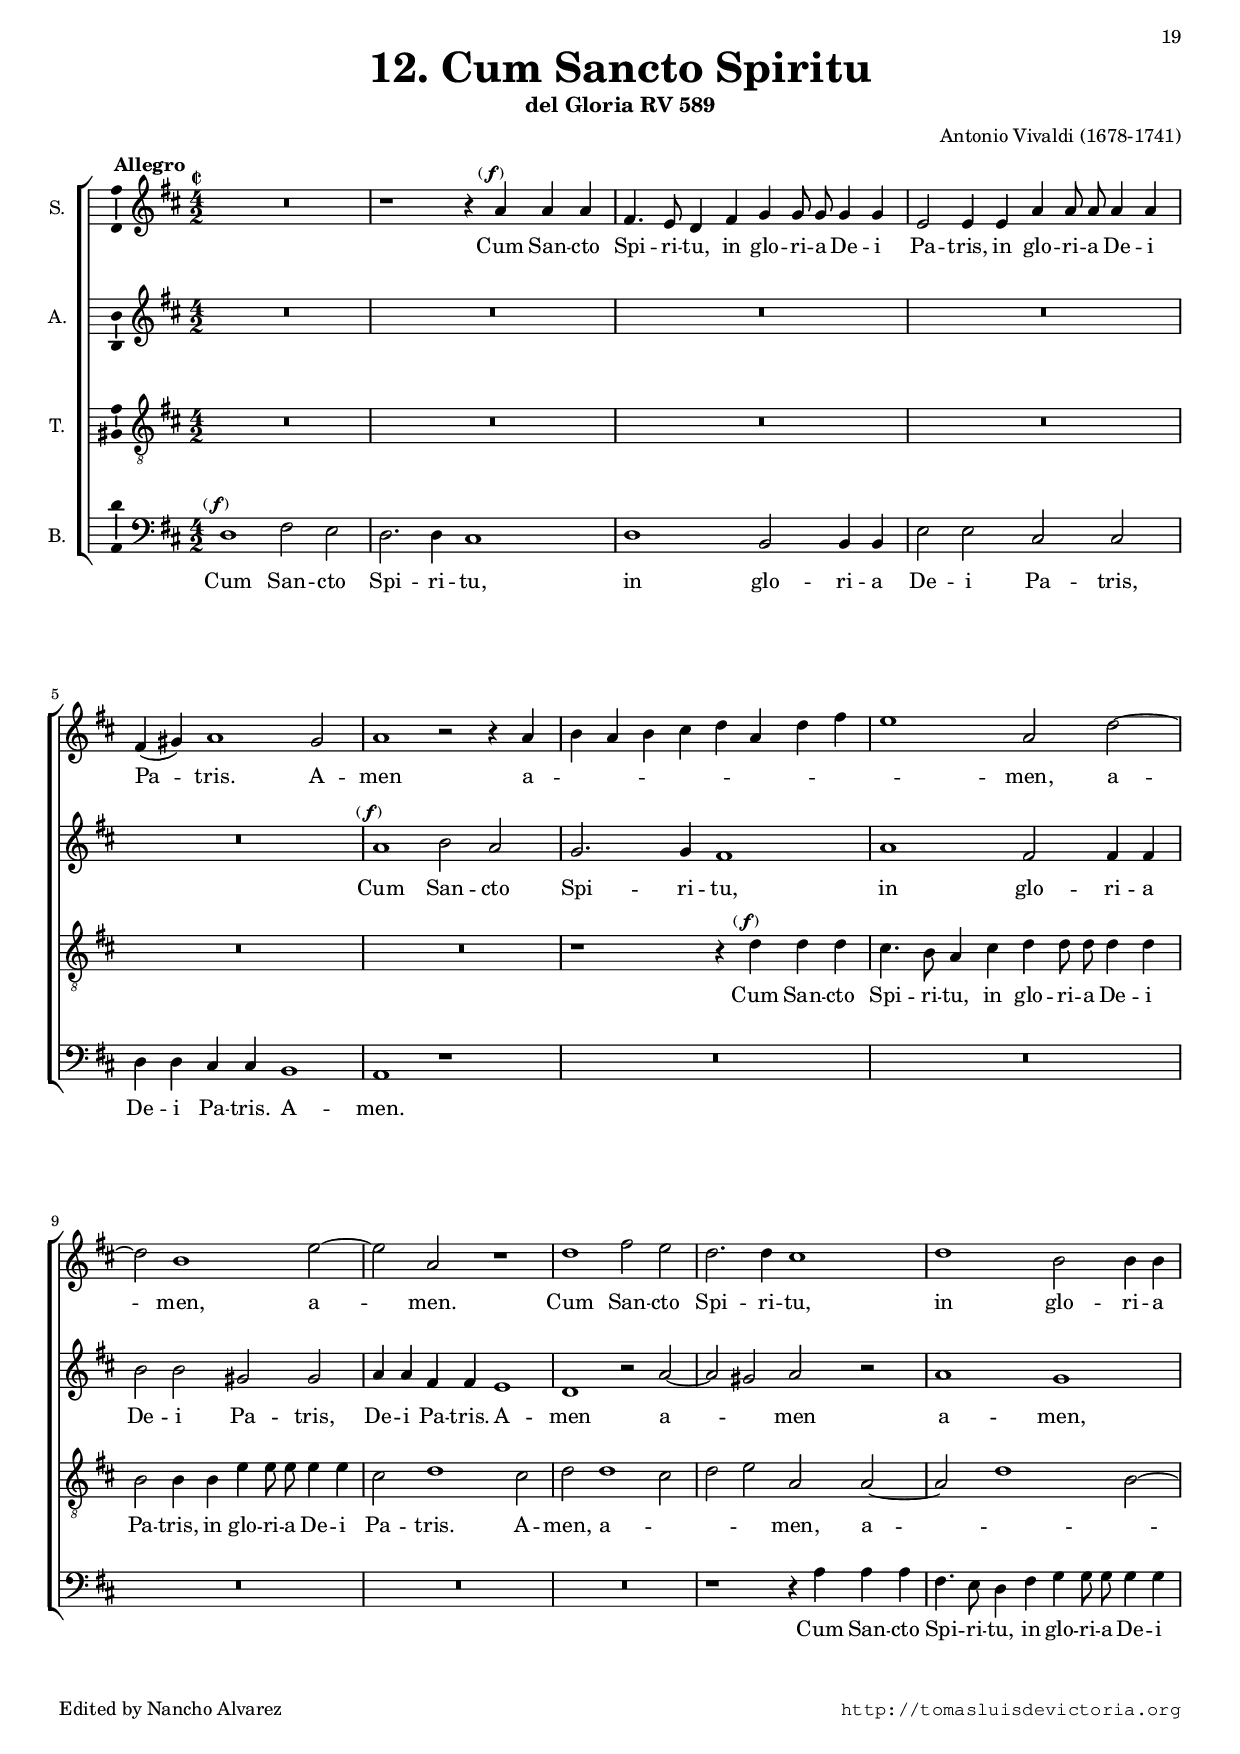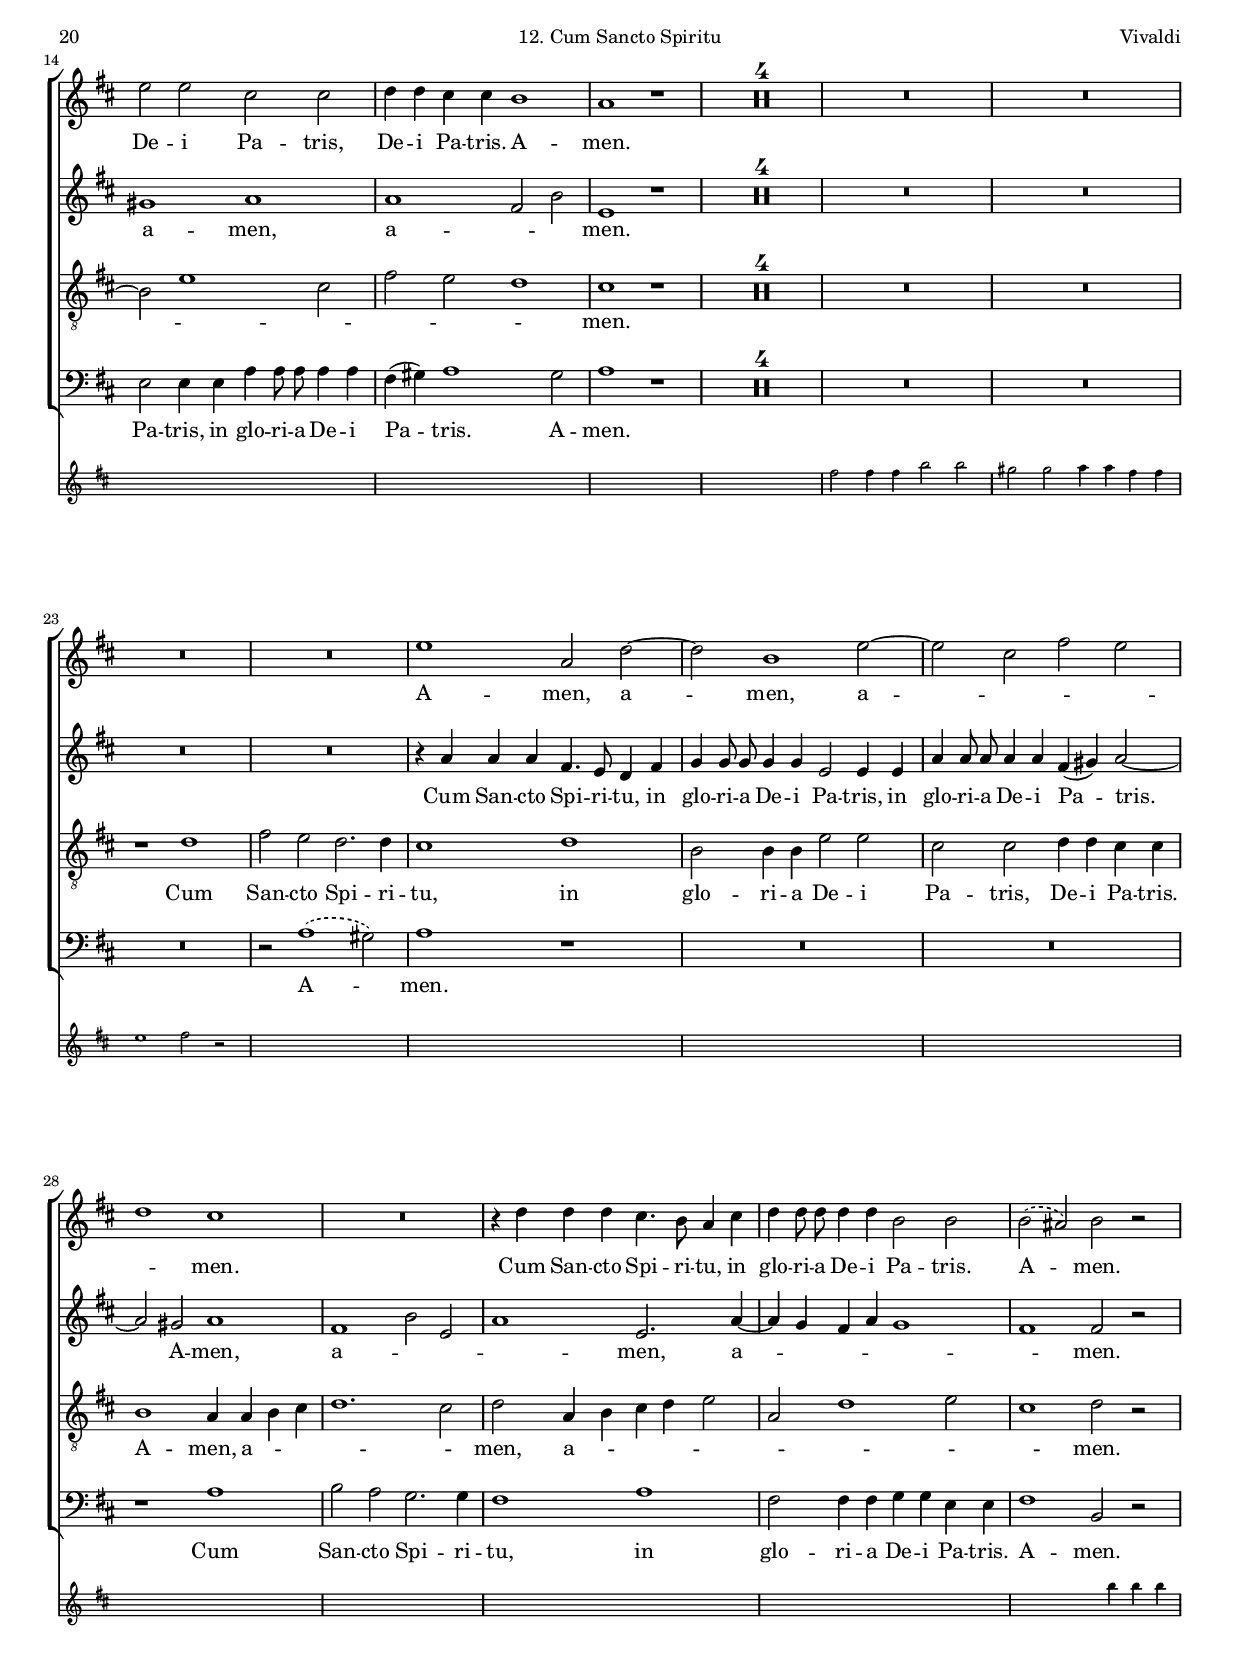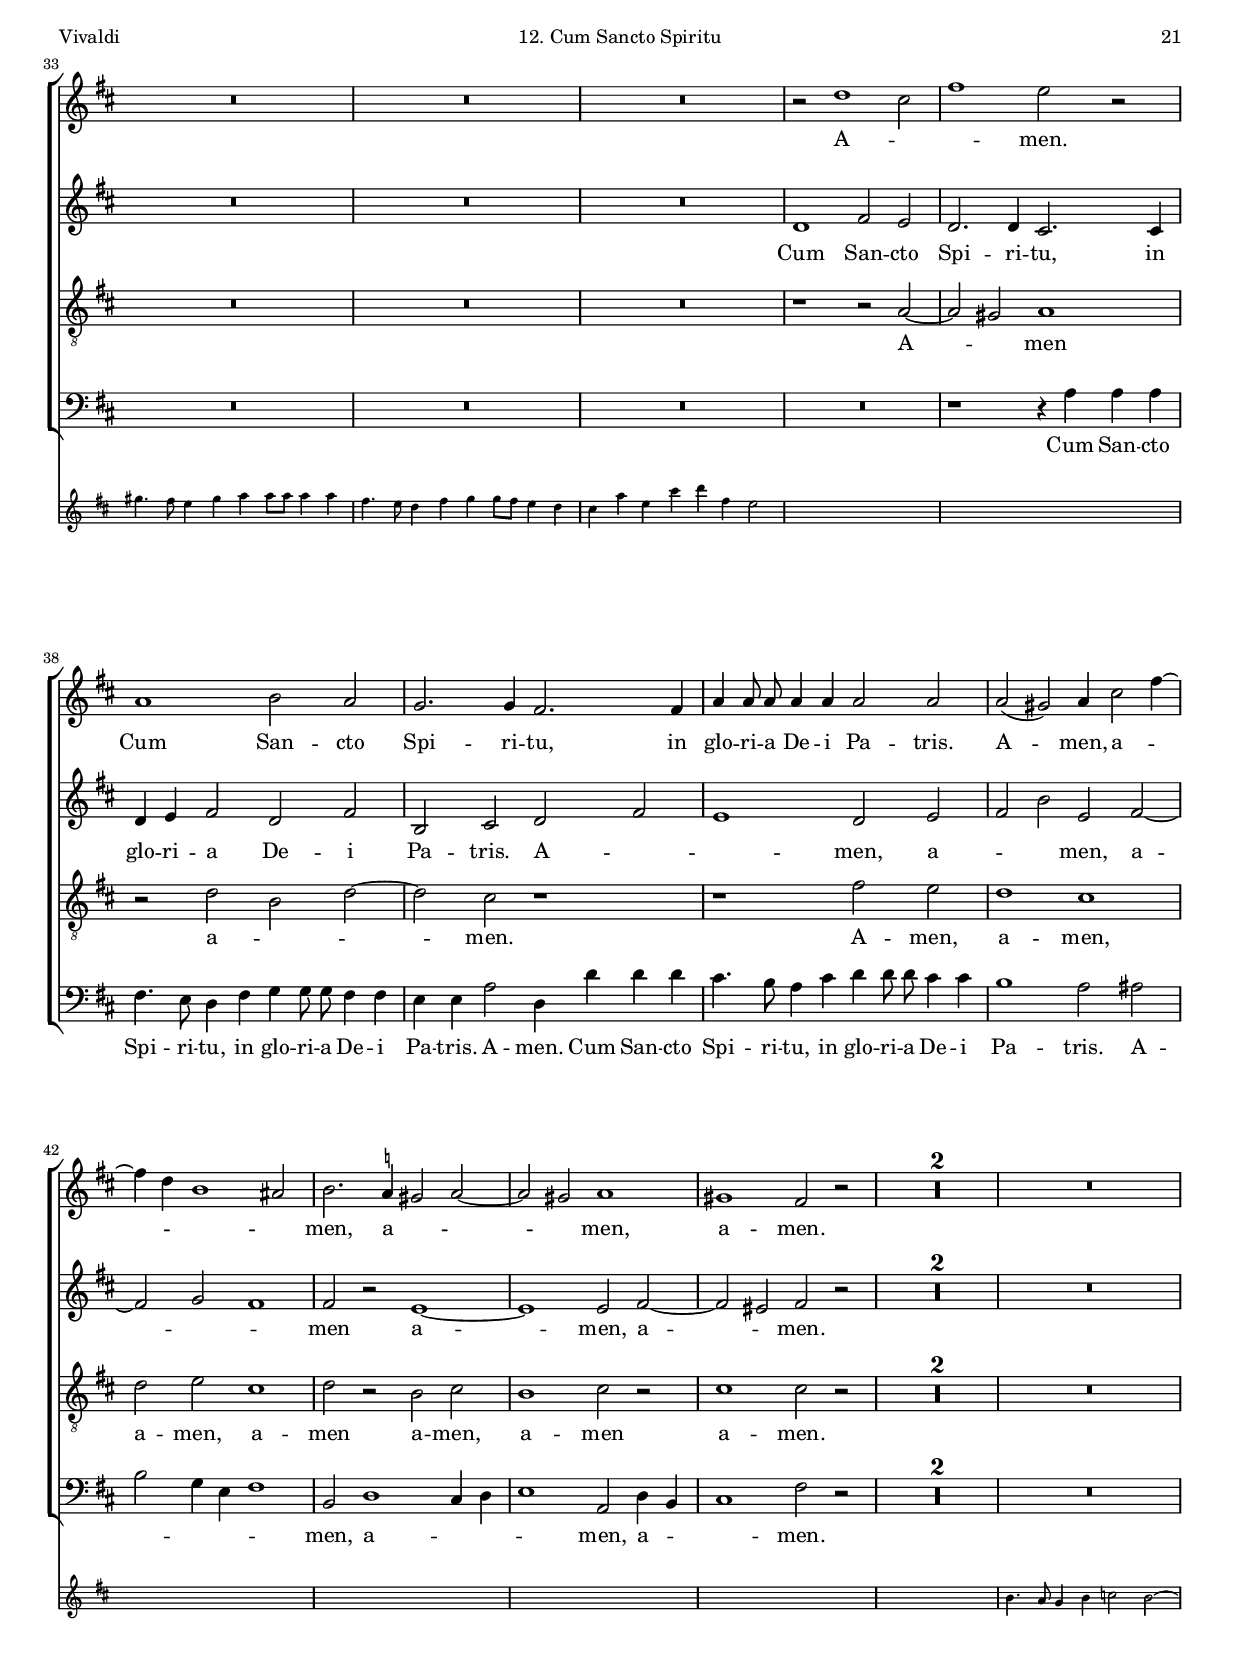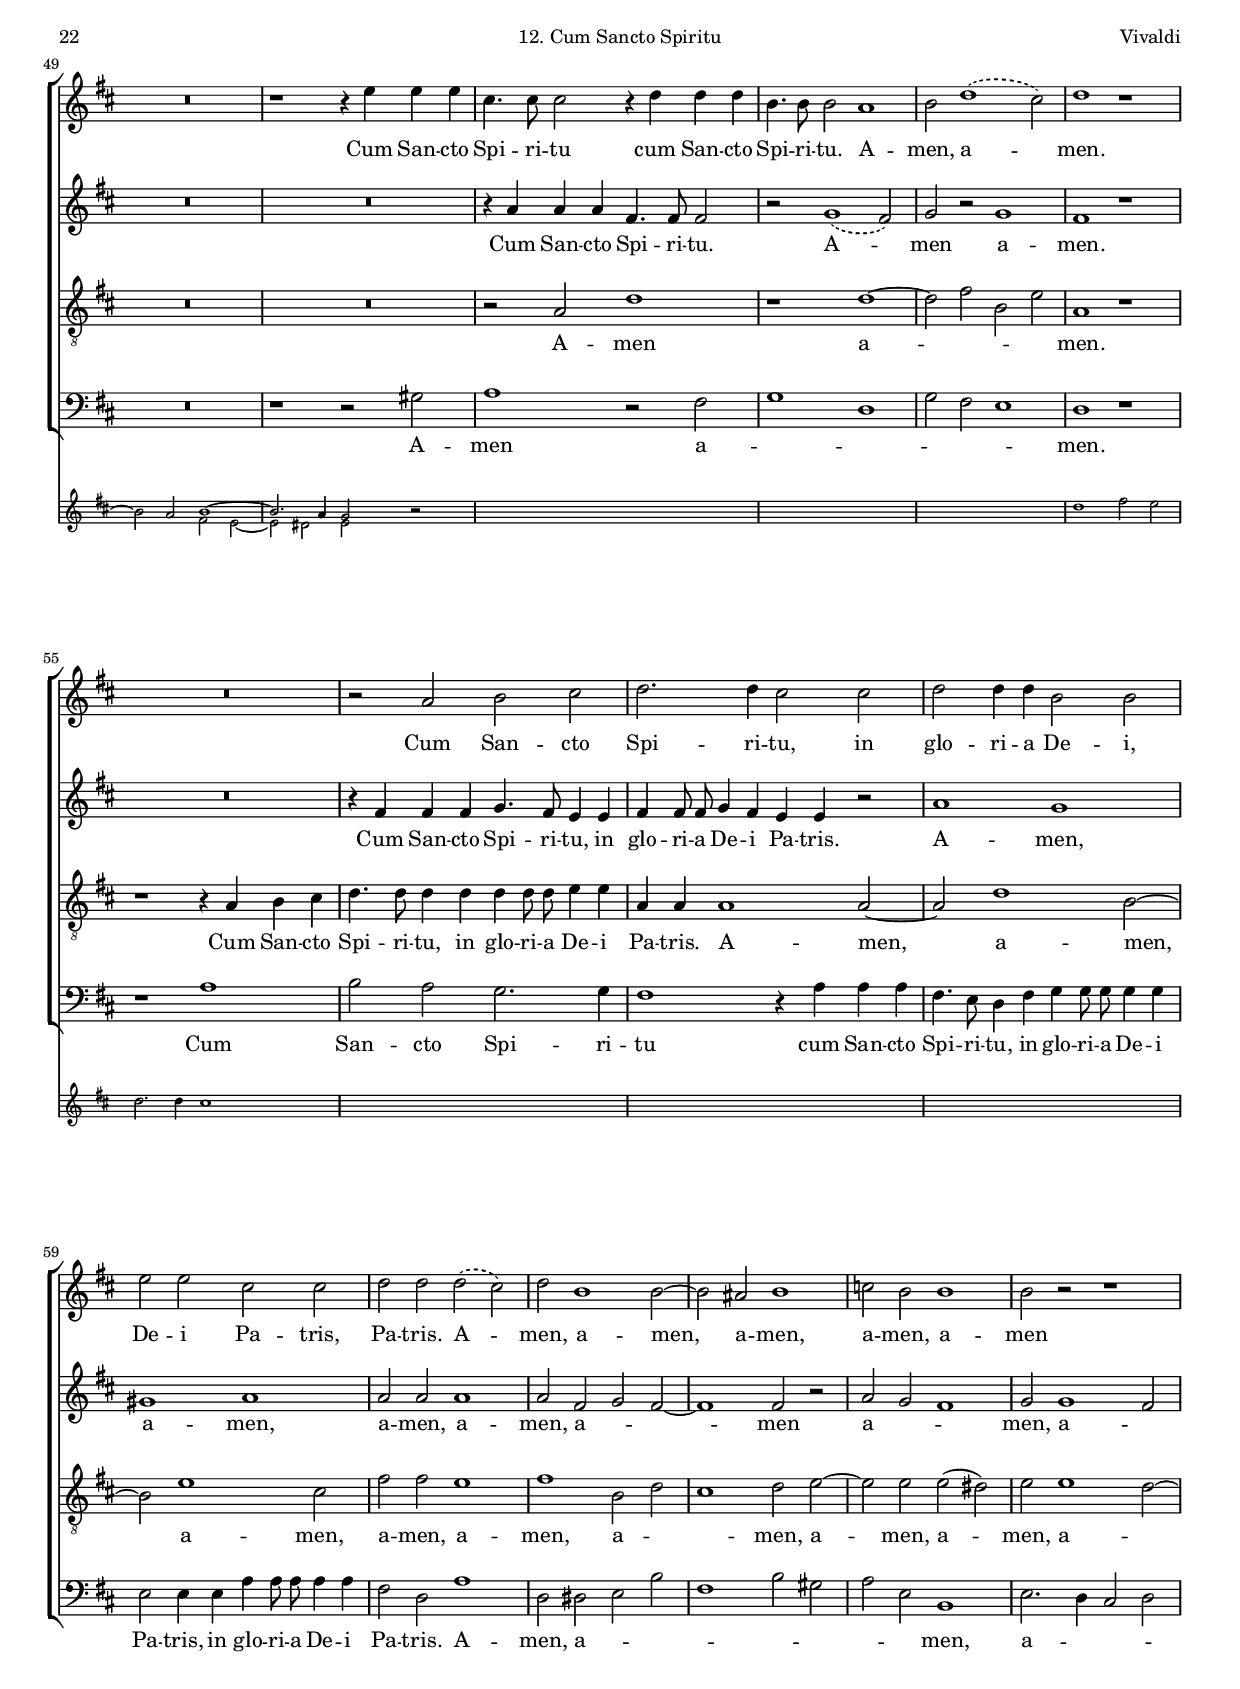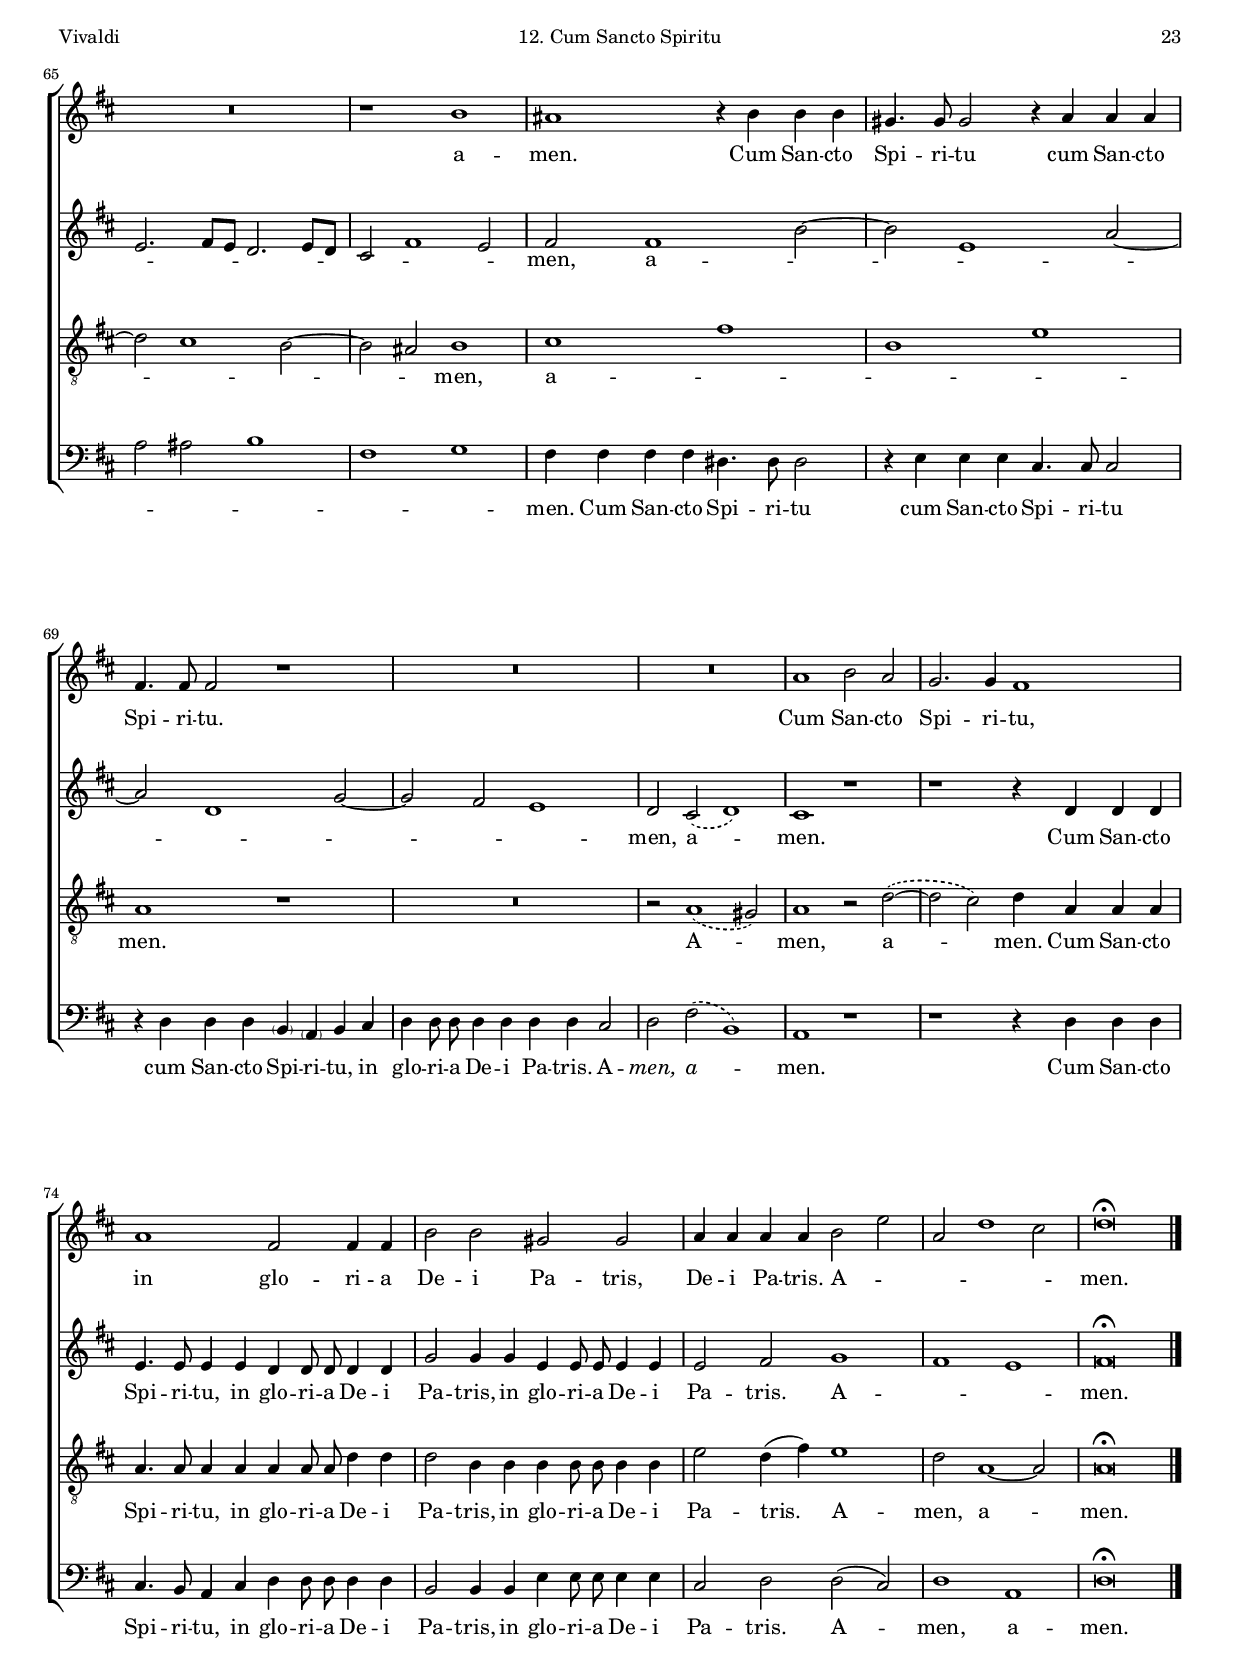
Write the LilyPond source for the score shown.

\version "2.18.0"

#(set-default-paper-size "a4")
#(set-global-staff-size 16.4)
#(ly:set-option 'point-and-click #f)
%mobile -s14.0 -i0.5

italicas=\override LyricText.font-shape = #'italic
rectas=\override LyricText.font-shape = #'upright
ss=\once \set suggestAccidentals = ##t
mtempo={\tempo 4 = 100}
mtempob={\tempo 4 = 50}
pf=\markup{\hspace #-2 \fontsize #-2 \line{"(" \dynamic{"f"} ")"}}
parp=\markup{\hspace #-2 \fontsize #-2 \line{"(" \dynamic{"p"} \hspace #-0.3 ")"}}

htitle="12. Cum Sancto Spiritu"
hcomposer="Vivaldi"

\header {
	title=\markup{\fontsize #3 "12. Cum Sancto Spiritu"}
	subtitle="del Gloria RV 589"
%	subsubtitle=\markup{\null \vspace #1 }
	composer="Antonio Vivaldi (1678-1741)"
        pdfauthor=\composer
	%opus="(-)"
	%poet=\markup{}
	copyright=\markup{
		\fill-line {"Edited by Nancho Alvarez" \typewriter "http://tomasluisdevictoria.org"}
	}
%	tagline=""
}

global={
 %\set Score.currentBarNumber = #689
 \compressFullBarRests
 \key d \major \time 4/2 \skip 1*4/2*78 \bar "|."
}


cantus=\relative c''{
	\dynamicUp
	\override Score.MetronomeMark.X-offset = #3
	\tempo \markup{"Allegro"} 4=190
	\once \override TextScript.X-offset = #-3.3
	s4*0^\markup{\fontsize #-4 \musicglyph #"timesig.C22"}
	R1*4/2
	r1 r4 a4^\pf a a
	fis4. e8 d4 fis g g8 g g4 g
	e2 e4 e a a8 a a4 a
	fis4( gis) a1 gis2
	a1 r2 r4 a 
	b a b cis d a d fis
	e1 a,2 d ~
	d b1 e2 ~
	e a, r1
	d1 fis2 e
	d2. d4 cis1
	d1 b2 b4 b
	e2 e cis cis
	d4 d cis cis b1
	a1 r
	R1*4/2*8
	e'1 a,2 d ~
	d b1 e2 ~
	e cis fis e
	d1 cis
	R1*4/2
	r4 d d d cis4. b8 a4 cis
	d4 d8 d d4 d b2 b
	\slurDashed
	b2( ais) b r
	R1*4/2*3
	r2 d1 cis2
	fis1 e2 r
	a,1 b2 a
	g2. g4 fis2. fis4
	a4 a8 a a4 a a2 a
	\slurSolid
	a2( gis) a4 cis2 fis4 ~
	fis d b1 ais2
	b2. \ss a!4 gis2 a ~
	a gis a1
	gis1 fis2 r
	R1*4/2*4
	r1 r4 e' e e
	cis4. cis8 cis2 r4 d d d
	b4. b8 b2 a1
	\slurDashed
	b2 d1( cis2)
	d1 r
	R1*4/2
	r2 a b cis
	d2. d4 cis2 cis
	d2 d4 d b2 b
	e e cis cis
	d d d( cis)
	d2 b1 b2 ~
	b ais b1
	c2 b b1
	b2 r r1
	R1*4/2
	r1 b
	ais1 r4 b b b
	gis4. gis8 gis2 r4 a a a % a?
	fis4. fis8 fis2 r1
	R1*4/2*2
	a1 b2 a
	g2. g4 fis1
	a1 fis2 fis4 fis
	b2 b gis gis
	a4 a a a b2 e
	a, d1 cis2
	d\breve^\fermata
}

altus=\relative c''{
	\dynamicUp
	R1*4/2*5
	a1^\pf b2 a
	g2. g4 fis1
	a1 fis2 fis4 fis
	b2 b gis gis
	a4 a fis fis e1
	d r2 a' ~
	a gis a r
	a1 g % g!
	gis a
	a1 fis2 b
	e,1 r
	R1*4/2*8
	r4 a a a fis4. e8 d4 fis
	g4 g8 g g4 g e2 e4 e
	a4 a8 a a4 a fis4( gis) a2 ~
	a gis a1
	fis1 b2 e,
	a1 e2. a4 ~
	a g fis a g1
	fis1 fis2 r
	R1*4/2*3
	d1 fis2 e
	d2. d4 cis2. cis4
	d4 e fis2 d fis
	b, cis d fis
	e1 d2 e 
	fis2 b e, fis ~
	fis g fis1
	fis2 r e1 ~
	e e2 fis ~
	fis eis fis r
	R1*4/2*5
	r4 a a a fis4. fis8 fis2
	\slurDashed
	r2 g1( fis2)
	g2 r g1
	fis1 r
	R1*4/2
	r4 fis fis fis g4. fis8 e4 e
	fis4 fis8 fis g4 fis e e r2
	a1 g
	gis1 a
	a2 a a1
	a2 fis g fis ~ % no hay ~
	fis1 fis2 r
	a2 g fis1
	g2 g1 fis2
	e2. fis8[ e] d2. e8[ d]
	cis2 fis1 e2
	fis fis1 b2 ~
	b e,1 a2 ~
	a d,1 g2 ~
	g fis e1
	\slurDashed
	d2 cis( d1)
	cis1 r
	r1 r4 d d d
	e4. e8 e4 e
	d d8 d d4 d
	g2 g4 g e e8 e e4 e
	e2 fis g1
	fis e
	fis\breve^\fermata
}

tenor=\relative c'{
	\dynamicUp
	R1*4/2*6
	r1 r4 d^\pf d d
	cis4. b8 a4 cis d d8 d d4 d
	b2 b4 b e e8 e e4 e
	cis2 d1 cis2
	d2 d1 cis2
	d e a, a ~
	a d1 b2 ~
	b e1 cis2
	fis e d1
	cis1 r
	R1*4/2*6
	r1 d
	fis2 e d2. d4
	cis1 d
	b2 b4 b e2 e
	cis2 cis d4 d cis cis
	b1 a4 a b cis
	d1. cis2
	d2 a4 b cis d e2
	a, d1 e2
	cis1 d2 r
	R1*4/2*3
	r1 r2 a ~
	a gis a1
	r2 d b d ~
	d cis r1
	r fis2 e
	d1 cis
	d2 e cis1
	d2 r b cis
	b1 cis2 r
	cis1 cis2 r
	R1*4/2*5
	r2 a d1
	r1 d ~
	d2 fis b, e
	a,1 r
	r r4 a b cis
	d4. d8 d4 d
	d d8 d e4 e
	a,4 a a1 a2 ~
	a d1 b2 ~
	b e1 cis2
	fis2 fis e1
	fis b,2 d
	cis1 d2 e ~
	e e e( dis)
	e2 e1 d2 ~
	d cis1 b2 ~
	b2 ais b1
	cis1 fis
	b, e
	a, r
	R1*4/2
	\slurDashed
	r2 a1( gis2)
	a1 r2 d( ~
	d cis) d4 a a a
	a4. a8 a4 a a a8 a d4 d
	d2 b4 b b b8 b b4 b
	\slurSolid
	e2 d4( fis) e1
	d2 a1 ~ a2
	a\breve^\fermata
}

bassus=\relative c{
	\dynamicUp
	d1^\pf fis2 e
	d2. d4 cis1
	d1 b2 b4 b
	e2 e cis cis
	d4 d cis cis b1
	a r
	R1*4/2*5
	r1 r4 a'4 a a
	fis4. e8 d4 fis g g8 g g4 g
	e2 e4 e a4 a8 a a4 a
	fis4( gis) a1 gis2
	a1 r
	R1*4/2*7
	\slurDashed
	r2 a1( gis2)
	a1 r
	R1*4/2*2
	r1 a
	b2 a g2. g4
	fis1 a
	fis2 fis4 fis g g e e
	fis1 b,2 r
	R1*4/2*4
	r1 r4 a' a a
	fis4. e8 d4 fis g4 g8 g fis4 fis
	e e a2 d,4 d' d d
	cis4. b8 a4 cis d d8 d cis4 cis
	b1 a2 ais 
	b2 g4 e fis1
	b,2 d1 cis4 d
	e1 a,2 d4 b
	cis1 fis2 r
	R1*4/2*4
	r1 r2 gis
	a1 r2 fis
	g1 d % g!
	g2 fis e1
	d r
	r a'
	b2 a g2. g4
	fis1 r4 a a a
	fis4. e8 d4 fis g g8 g g4 g
	e2 e4 e a a8 a a4 a
	fis2 d a'1
	d,2 dis e b'
	fis1 b2 gis
	a2 e b1
	e2. d4 cis2 d
	a' ais b1
	fis1 g
	fis4 fis fis fis dis4. dis8 dis2
	r4 e e e cis4. cis8 cis2
	r4 d d d \parenthesize b \parenthesize a b cis % kalmus: r4 d d d b4. a8 b4 cis
	d4 d8 d d4 d d d cis2
	d fis( b,1)
	a1 r
	r1 r4 d d d
	cis4. b8 a4 cis d d8 d d4 d
	b2 b4 b e4 e8 e e4 e
	\slurSolid
	cis2 d d( cis)
	d1 a
	d\breve^\fermata
}

guia=\relative c''{
 	s1*4/2*16
 	s1*4/2*4
 	fis2 fis4 fis b2 b
 	gis gis a4 a fis fis
 	e1 fis2 r
 	s1*4/2*8
 	s1 s4 b4 b b
 	gis4. fis8 e4 gis a4 a8[ a] a4 a
 	fis4. e8 d4 fis g4 g8[ fis] e4 d
 	cis a' e cis' d fis, e2
 	s1*4/2*10
 	s1*4/2*2
 	b4. a8 g4 b c2 b ~ b a
 	<<{b1 ~ b2. a4 g2 } \\
 	  {fis2 e ~ e dis e}
 	>> r2
 	s1*4/2*3
 	d'1 fis2 e
 	d2. d4 cis1
}

textocantus=\lyricmode{
Cum San -- cto Spi -- ri -- tu,
in glo -- ri -- a De -- i Pa -- tris,
in glo -- ri -- a De -- i Pa -- tris.
A -- men
a -- _ _ _ _ _ _ _ _ _ men,
a -- men,
a -- men.
Cum San -- cto Spi -- ri -- tu,
in glo -- ri -- a De -- i Pa -- tris,
De -- i Pa -- tris.
A -- men.
A -- men,
a -- men,
a -- _ _ _ _ men.
Cum San -- cto Spi -- ri -- tu, 
in glo -- ri -- a De -- i Pa -- tris.
A -- men.
A -- _ _ men.
Cum San -- cto Spi -- ri -- tu,
in glo -- ri -- a De -- i Pa -- tris.
A -- men, a -- _ _ _ _ men,
a -- _ _ _ men,
a -- men.
Cum San -- cto Spi -- ri -- tu
cum San -- cto Spi -- ri -- tu.
A -- men,
a -- men.
Cum San -- cto Spi -- ri -- tu,
in glo -- ri -- a De -- i,
De -- i Pa -- tris,
Pa -- tris.
A -- men,
a -- men, a -- men,
a -- men, a -- men
a -- men.
Cum San -- cto Spi -- ri -- tu
cum San -- cto Spi -- ri -- tu.
Cum San -- cto Spi -- ri -- tu,
in glo -- ri -- a De -- i Pa -- tris,
De -- i Pa -- tris. A -- _ _ _ _ men.
}

textoaltus=\lyricmode{
Cum San -- cto Spi -- ri -- tu,
in glo -- ri -- a De -- i Pa -- tris,
De -- i Pa -- tris.
A -- men
a -- _ men
a -- men,
a -- men,
a -- _ _ men.
Cum San -- cto Spi -- ri -- tu,
in glo -- ri -- a De -- i Pa -- tris,
in glo -- ri -- a De -- i Pa -- tris. 
A -- men,
a -- _ _ _ men,
a -- _ _ _ _ _ men.
Cum San -- cto Spi -- ri -- tu,
in glo -- ri -- a De -- i Pa -- tris.
A -- _ _ men,
a -- _ _ men,
a -- _ _ men
a -- men,
a -- _ men.
Cum San -- cto Spi -- ri -- tu.
A -- men
a -- men.
Cum San -- cto Spi -- ri -- tu,
in glo -- ri -- a De -- i Pa -- tris.
A -- men,
a -- men,
a -- men,
a -- men,
a -- _ _ men
a -- _ _ men,
a -- _ _ _ _ _ _ _ _ men,
a -- _ _ _ _ _ _ _ men,
a -- men.
Cum San -- cto Spi -- ri -- tu,
in glo -- ri -- a De -- i Pa -- tris,
in glo -- ri -- a De -- i Pa -- tris.
A -- _ _ men.
}

textotenor=\lyricmode{
Cum San -- cto Spi -- ri -- tu,
in glo -- ri -- a De -- i Pa -- tris,
in glo -- ri -- a De -- i Pa -- tris.
A -- men, a -- _ _ _ men,
a -- _ _ _ _ _ _ _ men.
Cum San -- cto Spi -- ri -- tu,
in glo -- ri -- a De -- i Pa -- tris,
De -- i Pa -- tris.
A -- men, a -- _ _ _ _ men,
a -- _ _ _ _ _ _ _ _ men.
A -- _ men
a -- _ _ men.
A -- men, a -- men,
a -- men,
a -- men
a -- men, a -- men
a -- men.
A -- men
a -- _ _ _ men.
Cum San -- cto Spi -- ri -- tu,
in glo -- ri -- a De -- i Pa -- tris.
A -- men,
a -- men,
a -- men,
a -- men,
a -- men,
a -- _ _ men,
a -- men, a -- men,
a -- _ _ _ _ men,
a -- _ _ _ men.
A -- men,
a -- men.
Cum San -- cto Spi -- ri -- tu,
in glo -- ri -- a De -- i Pa -- tris,
in glo -- ri -- a De -- i Pa -- tris.
A -- men, a -- men.
}

textobassus=\lyricmode{
Cum San -- cto Spi -- ri -- tu,
in glo -- ri -- a De -- i Pa -- tris,
De -- i Pa -- tris. A -- men.
Cum San -- cto Spi -- ri -- tu,
in glo -- ri -- a De -- i Pa -- tris,
in glo -- ri -- a De -- i Pa -- tris.
A -- men.
A -- men.
Cum San -- cto Spi -- ri -- tu,
in glo -- ri -- a De -- i Pa -- tris.
A -- men.
Cum San -- cto Spi -- ri -- tu,
in glo -- ri -- a De -- i Pa -- tris.
A -- men.
Cum San -- cto Spi -- ri -- tu,
in glo -- ri -- a De -- i Pa -- tris.
A -- _ _ _ _ men,
a -- _ _ _ men,
a -- _ _ men.
A -- men
a -- _ _ _ _ _ men.
Cum San -- cto Spi -- ri -- tu
cum San -- cto Spi -- ri -- tu,
in glo -- ri -- a De -- i Pa -- tris,
in glo -- ri -- a De -- i Pa -- tris.
A -- men,
a -- _ _ _ _ _ _ _ men,
a -- _ _ _ _ _ _ _ _ men.
Cum San -- cto Spi -- ri -- tu
cum San -- cto Spi -- ri -- tu
cum San -- cto Spi -- ri -- tu,
in glo -- ri -- a De -- i Pa -- tris.
A -- \italicas men,
a -- \rectas men.
Cum San -- cto Spi -- ri -- tu,
in glo -- ri -- a De -- i Pa -- tris,
in glo -- ri -- a De -- i Pa -- tris.
A -- men,
a -- men.
}



\score {\transpose c' c'{
 <<
\new ChoirStaff<<

	\new Staff <<\global
	\new Voice="v1" {
		\set Staff.instrumentName="S. "
		\clef "treble"
		\cantus }
	\new Lyrics \lyricsto "v1" {\textocantus }
	>>

	\new Staff <<\global
	\new Voice="v2" {
		\set Staff.instrumentName="A. "
		\clef "treble"
		\altus }
	\new Lyrics \lyricsto "v2" {\textoaltus }
	>>
	
	\new Staff <<\global
	\new Voice="v3" {
		\set Staff.instrumentName="T. "
		\clef "G_8"
		\tenor }
	\new Lyrics \lyricsto "v3" {\textotenor }
	>>

	\new Staff <<\global
	\new Voice="v4" {
		\set Staff.instrumentName="B. "
		\clef "bass"
		\bassus }
	\new Lyrics \lyricsto "v4" {\textobassus }
	>>
>>
  \new Staff \with{ 
      \remove Ambitus_engraver
      fontSize = #-3
      \override StaffSymbol #'staff-space = #(magstep -4)
  }<< \global
      \new Voice = "v5" {
        \clef "treble"
        \guia }
  >>
 >>
	} % transpose

\layout{ 
	\context {\Lyrics 
		\override VerticalAxisGroup.staff-affinity = #UP
		\override VerticalAxisGroup.nonstaff-relatedstaff-spacing =
			#'((basic-distance . 0) (minimum-distance . 0) (padding . 1))
		\override LyricText.font-size = #1.2
		\override LyricHyphen.minimum-distance = #0.5
	}
	\context {\Score 
		tempoHideNote = ##t
		\override BarNumber.padding = #2 
	}
	\context {\Voice 
		%melismaBusyProperties = #'()
		autoBeaming = ##f
	}
	\context {\Staff 
                \RemoveEmptyStaves %notablet
                \override VerticalAxisGroup.remove-first = ##t
		\override VerticalAxisGroup.staff-staff-spacing =
			#'((basic-distance . 11) (minimum-distance . 0) (padding . 1))
		\consists Ambitus_engraver 
		\override LigatureBracket.padding = #1
	}
}

%\midi { \mtempo }

}


\paper{
	evenHeaderMarkup=\markup  \fill-line { \fromproperty #'page:page-number-string \htitle \hcomposer }
	oddHeaderMarkup= \markup  \fill-line { \on-the-fly #not-first-page \hcomposer \on-the-fly #not-first-page \htitle \fromproperty #'page:page-number-string }
	%system-count=20
	%page-count = 8
	ragged-last-bottom = ##f
	indent=0.5\cm
	system-system-spacing =
	#'((basic-distance . 20) (minimum-distance . 0) (padding . 5))
	top-system-spacing = % header
	#'((basic-distance . 8) (minimum-distance . 0) (padding . 0))
	last-bottom-spacing = % footer
	#'((basic-distance . 13) (minimum-distance . 0) (padding . 0))
	markup-system-spacing.padding = #1.5
	first-page-number = 19
}
